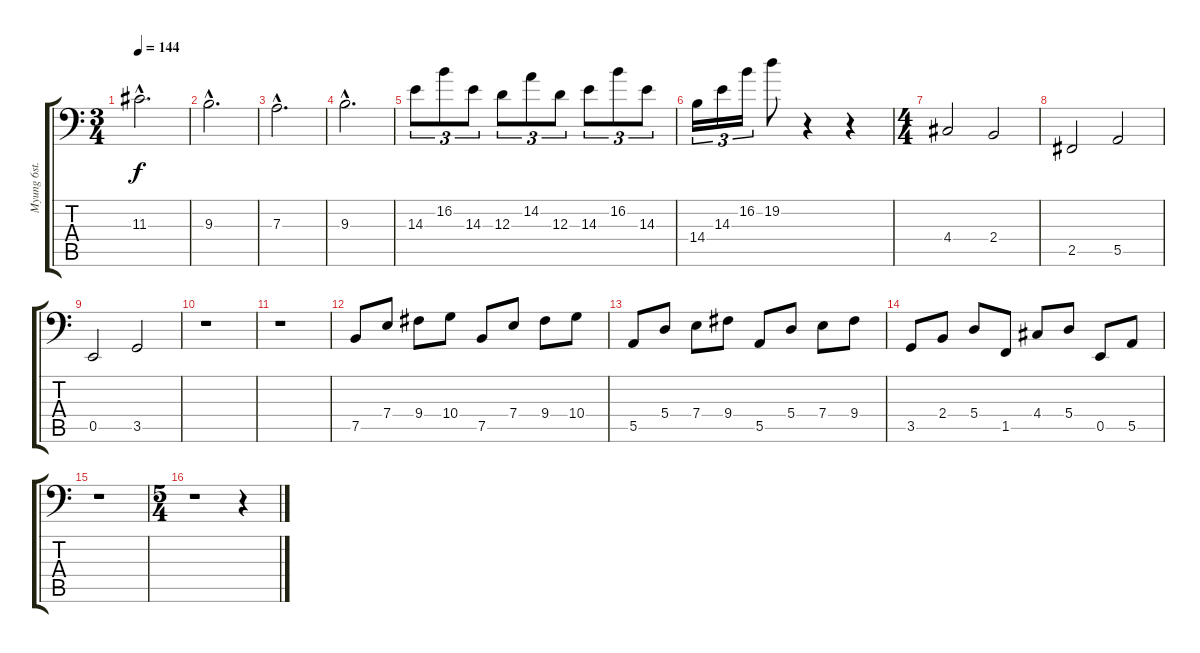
\track ("Myung 6st." "Myung 6st.") {instrument electricbasspick}
\staff {score tabs}
\tuning (C3 G2 D2 A1 E1 B0) {hide}
\ts (3 4)
\tempo 144
\clef f4
\ks c
11.3{hac}.2{d dy f} |
9.3{hac}.2{d} |
7.3{hac}.2{d} |
9.3{hac}.2{d} |
14.3.8{tu (3 2)} 16.2.8{tu (3 2)} 14.3.8{tu (3 2)} 12.3.8{tu (3 2)} 14.2.8{tu (3 2)} 12.3.8{tu (3 2)} 14.3.8{tu (3 2)} 16.2.8{tu (3 2)} 14.3.8{tu (3 2)} |
14.4.16{tu (3 2)} 14.3.16{tu (3 2)} 16.2.16{tu (3 2)} 19.2.8 r.4 r.4 |
\ts (4 4)
4.4.2 2.4.2 |
2.5.2 5.5.2 |
0.5.2 3.5.2 |
r.1 |
r.1 |
7.5.8 7.4.8 9.4.8 10.4.8 7.5.8 7.4.8 9.4.8 10.4.8 |
5.5.8 5.4.8 7.4.8 9.4.8 5.5.8 5.4.8 7.4.8 9.4.8 |
3.5.8 2.4.8 5.4.8 1.5.8 4.4.8 5.4.8 0.5.8 5.5.8 |
r.1 |
\ts (5 4)
r.1 r.4
